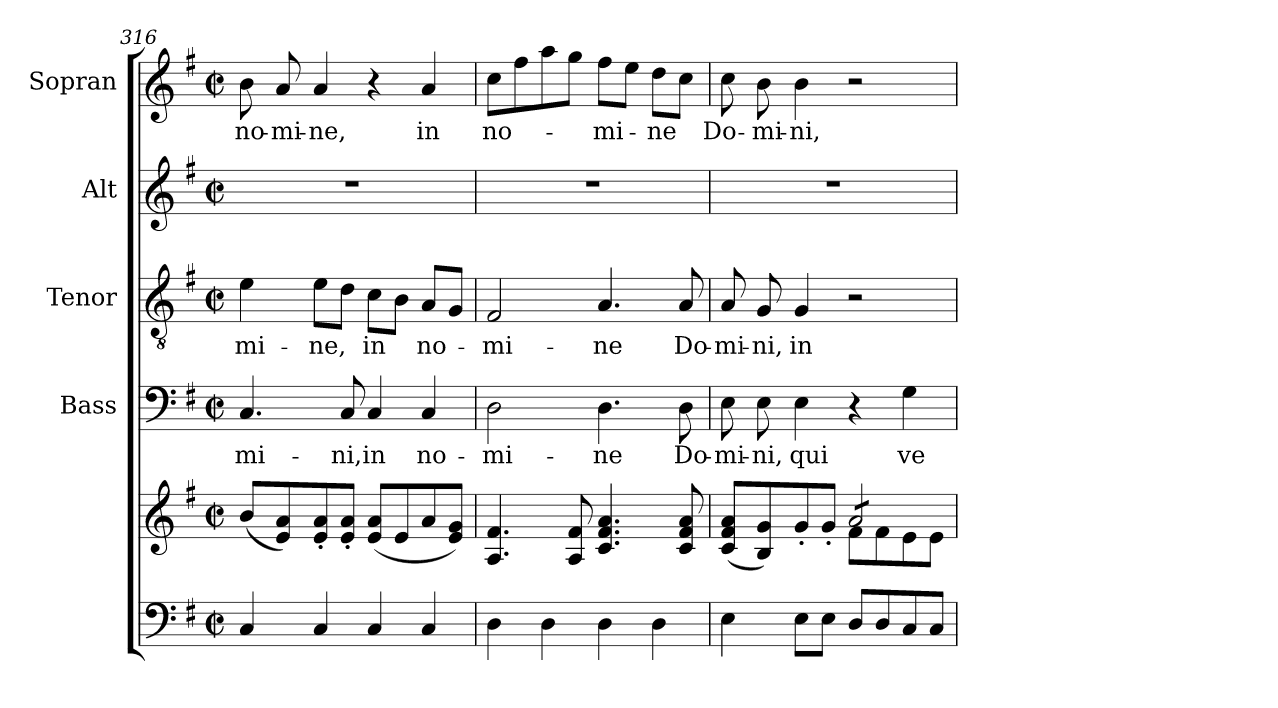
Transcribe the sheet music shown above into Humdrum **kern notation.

**kern	**kern	**kern	**text	**kern	**text	**kern	**kern	**text
*part5	*part5	*part4	*part4	*part3	*part3	*part2	*part1	*part1
*staff6	*staff5	*staff4	*staff4	*staff3	*staff3	*staff2	*staff1	*staff1
*	*	*I"Bass	*	*I"Tenor	*	*I"Alt	*I"Sopran	*
*	*	*I'B.	*	*I'T.	*	*I'A.	*I'S.	*
!!LO:PB:g=z
*clefF4	*clefG2	*clefF4	*	*clefGv2	*	*clefG2	*clefG2	*
*k[f#]	*k[f#]	*k[f#]	*	*k[f#]	*	*k[f#]	*k[f#]	*
*G:	*G:	*G:	*	*G:	*	*G:	*G:	*
*M2/2	*M2/2	*M2/2	*	*M2/2	*	*M2/2	*M2/2	*
*met(c|)	*met(c|)	*met(c|)	*	*met(c|)	*	*met(c|)	*met(c|)	*
=316	=316	=316	=316	=316	=316	=316	=316	=316
!	!	!	!LO:LY:b	!	!LO:LY:b	!	!	!LO:LY:b
4C/	(<8b/L	4.C/	-mi-	4e\	-mi-	1r	8b\	no-
!	!	!	!	!	!	!	!	!LO:LY:b
.	8e/ 8a/)	.	.	.	.	.	8a/	-mi-
!	!	!	!	!	!LO:LY:b	!	!	!LO:LY:b
4C/	8e/'< 8a/'<	.	.	8e\L	-ne,	.	4a/	-ne,
!	!	!	!LO:LY:b	!	!	!	!	!
.	8e/'< 8a/'<J	8C/	-ni,	8d\J	.	.	.	.
!	!	!	!LO:LY:b	!	!LO:LY:b	!	!	!
4C/	(<8e/ 8a/L	4C/	in	8c\L	in	.	4r	.
.	8e/	.	.	8B\J	.	.	.	.
!	!	!	!LO:LY:b	!	!LO:LY:b	!	!	!LO:LY:b
4C/	8a/	4C/	no-	8A/L	no-	.	4a/	in
.	8e/ 8g/J)	.	.	8G/J	.	.	.	.
=317	=317	=317	=317	=317	=317	=317	=317	=317
!	!	!	!LO:LY:b	!	!LO:LY:b	!	!	!LO:LY:b
4D\	4.A/ 4.f#/	2D\	-mi-	2F#/	-mi-	1r	8cc\L	no-
.	.	.	.	.	.	.	8ff#\	.
4D\	.	.	.	.	.	.	8aa\	.
.	8A/ 8f#/	.	.	.	.	.	8gg\J	.
!	!	!	!LO:LY:b	!	!LO:LY:b	!	!	!LO:LY:b
4D\	4.c/ 4.f#/ 4.a/	4.D\	-ne	4.A/	-ne	.	8ff#\L	-mi-
.	.	.	.	.	.	.	8ee\J	.
!	!	!	!	!	!	!	!	!LO:LY:b
4D\	.	.	.	.	.	.	8dd\L	-ne
!	!	!	!LO:LY:b	!	!LO:LY:b	!	!	!
.	8c/ 8f#/ 8a/	8D\	Do-	8A/	Do-	.	8cc\J	.
=318	=318	=318	=318	=318	=318	=318	=318	=318
*	*^	*	*	*	*	*	*	*
!	!	!	!	!LO:LY:b	!	!LO:LY:b	!	!	!LO:LY:b
4E\	(<8c/ 8f#/ 8a/L	2ryy	8E\	-mi-	8A/	-mi-	1r	8cc\	Do-
!	!	!	!	!LO:LY:b	!	!LO:LY:b	!	!	!LO:LY:b
.	8B/ 8g/)	.	8E\	-ni,	8G/	-ni,	.	8b\	-mi-
!	!	!	!	!LO:LY:b	!	!LO:LY:b	!	!	!LO:LY:b
8E\L	8g'</	.	4E\	qui	4G/	in	.	4b\	-ni,
8E\J	8g'</J	.	.	.	.	.	.	.	.
*	*tremolo	*	*	*	*	*	*	*	*
8D/L	8a/L	8f#\L	4r	.	2r	.	.	2r	.
8D/	8a/	8f#\	.	.	.	.	.	.	.
!	!	!	!	!LO:LY:b	!	!	!	!	!
8C/	8a/	8e\	4G\	ve-	.	.	.	.	.
8C/J	8a/J	8e\J	.	.	.	.	.	.	.
*	*Xtremolo	*	*	*	*	*	*	*	*
*	*v	*v	*	*	*	*	*	*	*
=	=	=	=	=	=	=	=	=
*-	*-	*-	*-	*-	*-	*-	*-	*-
